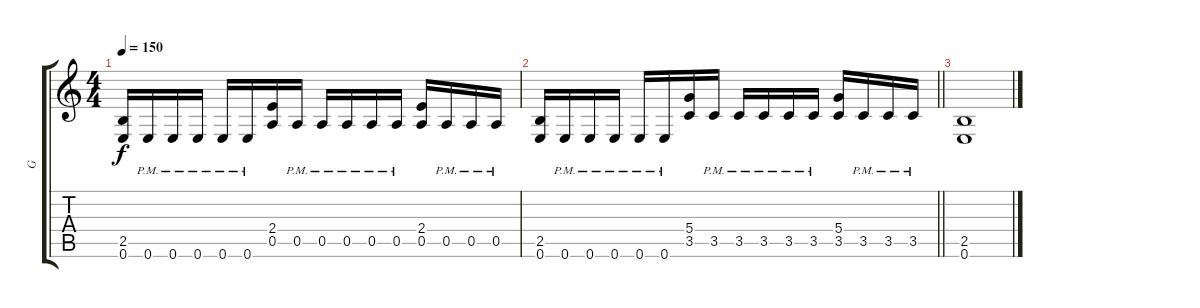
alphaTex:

\track ("G" "G") {instrument distortionguitar}
\staff {score tabs}
\tuning (E4 B3 G3 D3 A2 E2) {hide}
\ts (4 4)
\tempo 150
\clef g2
\ks c
(2.5 0.6).16{dy f} 0.6{pm}.16 0.6{pm}.16 0.6{pm}.16 0.6{pm}.16 0.6{pm}.16 (2.4 0.5).16 0.5{pm}.16 0.5{pm}.16 0.5{pm}.16 0.5{pm}.16 0.5{pm}.16 (2.4 0.5).16 0.5{pm}.16 0.5{pm}.16 0.5{pm}.16 |
\barLineRight lightlight
(2.5 0.6).16 0.6{pm}.16 0.6{pm}.16 0.6{pm}.16 0.6{pm}.16 0.6{pm}.16 (5.4 3.5).16 3.5{pm}.16 3.5{pm}.16 3.5{pm}.16 3.5{pm}.16 3.5{pm}.16 (5.4 3.5).16 3.5{pm}.16 3.5{pm}.16 3.5{pm}.16 |
(2.5 0.6).1
